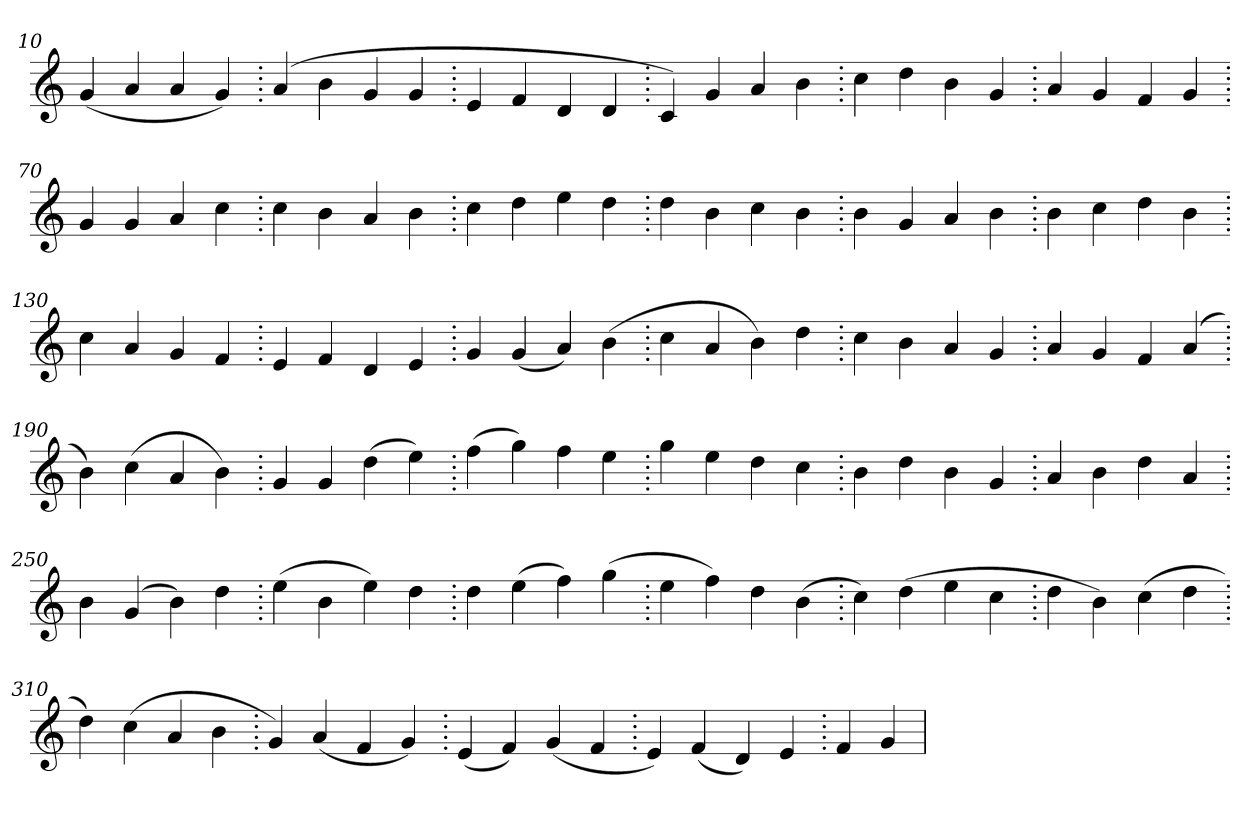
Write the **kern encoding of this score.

**kern
*part1
*staff1
*clefG2
=10.
(>4g
4a
4a
4g)
=20.
(>4a
4b
4g
4g
=30.
4e
4f
4d
4d
=40.
4c)
4g
4a
4b
=50.
4cc
4dd
4b
4g
=60.
4a
4g
4f
4g
=70.
4g
4g
4a
4cc
=80.
4cc
4b
4a
4b
=90.
4cc
4dd
4ee
4dd
=100.
4dd
4b
4cc
4b
=110.
4b
4g
4a
4b
=120.
4b
4cc
4dd
4b
=130.
4cc
4a
4g
4f
=140.
4e
4f
4d
4e
=150.
4g
(>4g
4a)
(>4b
=160.
4cc
4a
4b)
4dd
=170.
4cc
4b
4a
4g
=180.
4a
4g
4f
(>4a
=190.
4b)
(>4cc
4a
4b)
=200.
4g
4g
(>4dd
4ee)
=210.
(>4ff
4gg)
4ff
4ee
=220.
4gg
4ee
4dd
4cc
=230.
4b
4dd
4b
4g
=240.
4a
4b
4dd
4a
=250.
4b
(>4g
4b)
4dd
=260.
(>4ee
4b
4ee)
4dd
=270.
4dd
(>4ee
4ff)
(>4gg
=280.
4ee
4ff)
4dd
(>4b
=290.
4cc)
(>4dd
4ee
4cc
=300.
4dd
4b)
(>4cc
4dd
=310.
4dd)
(>4cc
4a
4b
=320.
4g)
(>4a
4f
4g)
=330.
(>4e
4f)
(>4g
4f
=340.
4e)
(>4f
4d)
4e
=350.
4f
4g
=
*-
